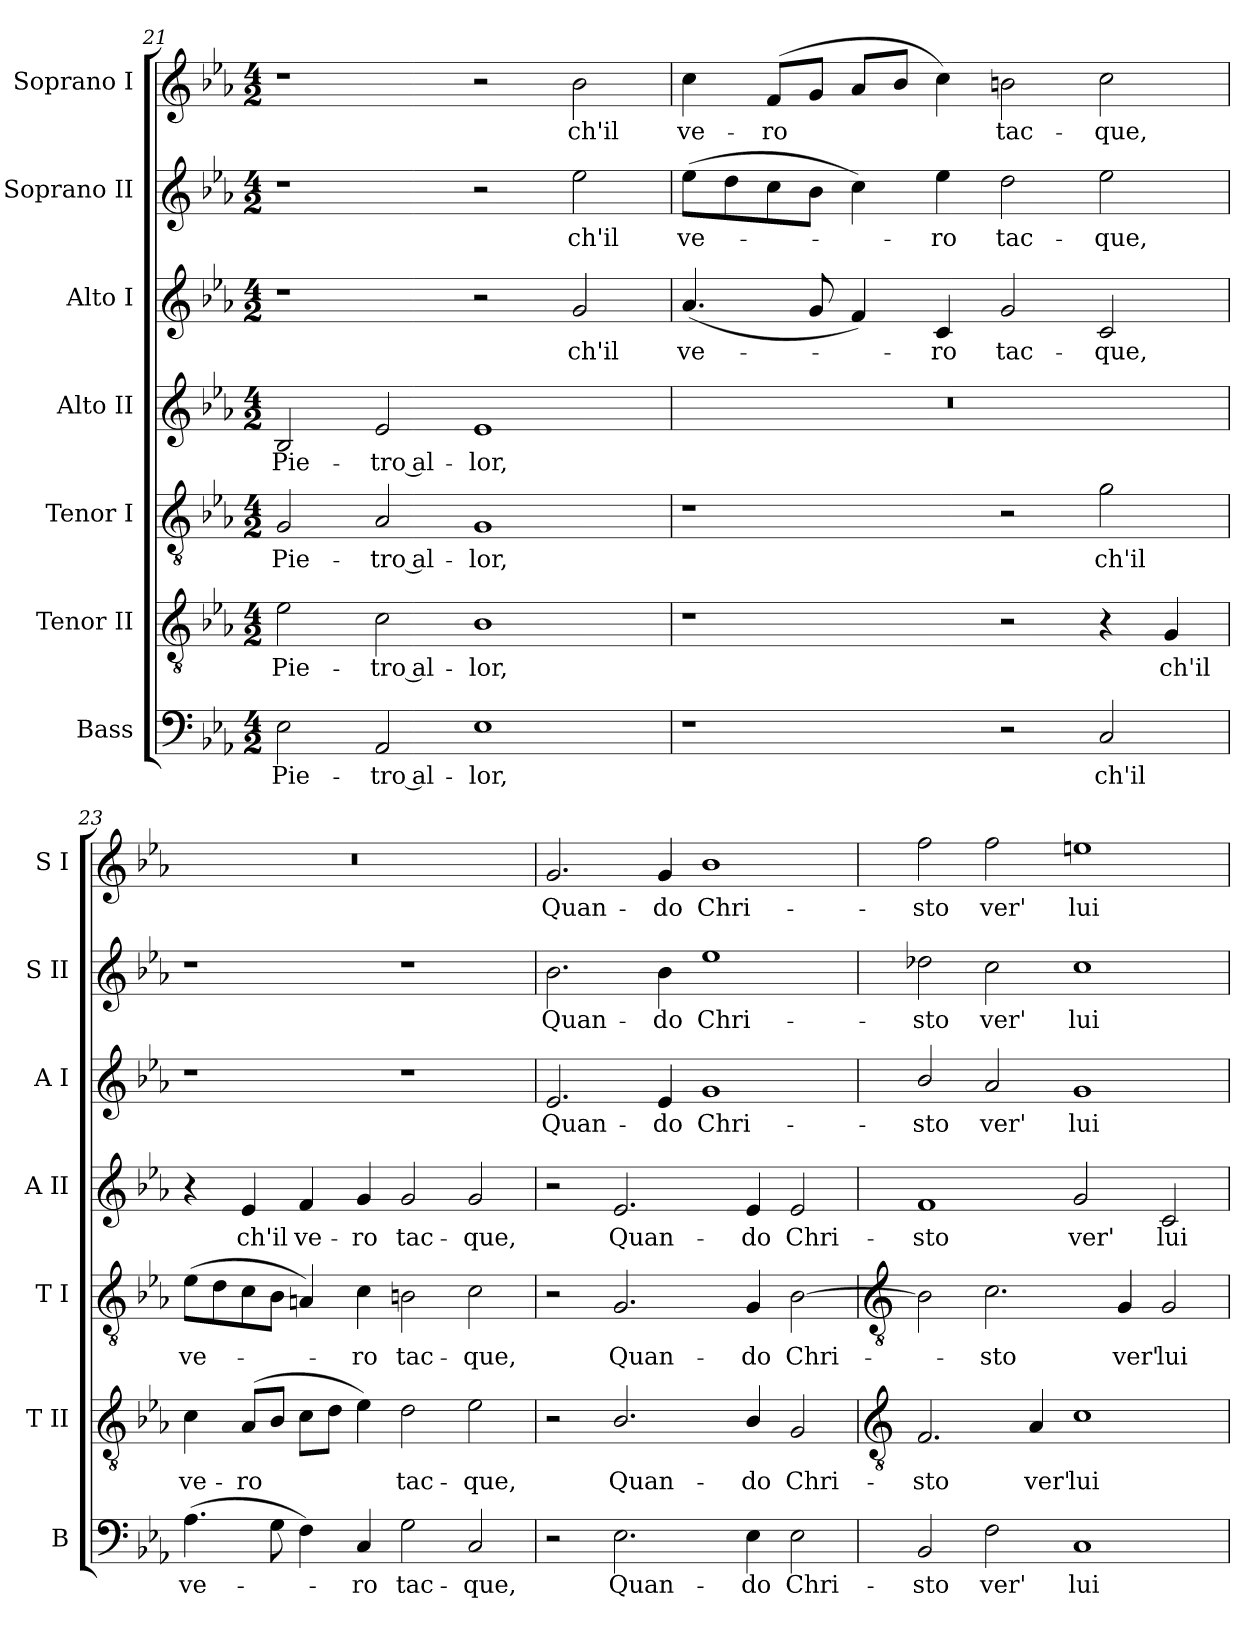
**kern	**text	**kern	**text	**kern	**text	**kern	**text	**kern	**text	**kern	**text	**kern	**text
*part7	*part7	*part6	*part6	*part5	*part5	*part4	*part4	*part3	*part3	*part2	*part2	*part1	*part1
*staff7	*staff7	*staff6	*staff6	*staff5	*staff5	*staff4	*staff4	*staff3	*staff3	*staff2	*staff2	*staff1	*staff1
*I"Bass	*	*I"Tenor II	*	*I"Tenor I	*	*I"Alto II	*	*I"Alto I	*	*I"Soprano II	*	*I"Soprano I	*
*I'B	*	*I'T II	*	*I'T I	*	*I'A II	*	*I'A I	*	*I'S II	*	*I'S I	*
!!LO:LB:g=z
*clefF4	*	*clefGv2	*	*clefGv2	*	*clefG2	*	*clefG2	*	*clefG2	*	*clefG2	*
*k[b-e-a-]	*	*k[b-e-a-]	*	*k[b-e-a-]	*	*k[b-e-a-]	*	*k[b-e-a-]	*	*k[b-e-a-]	*	*k[b-e-a-]	*
*E-:	*	*E-:	*	*E-:	*	*E-:	*	*E-:	*	*E-:	*	*E-:	*
*M4/2	*	*M4/2	*	*M4/2	*	*M4/2	*	*M4/2	*	*M4/2	*	*M4/2	*
=21	=21	=21	=21	=21	=21	=21	=21	=21	=21	=21	=21	=21	=21
!	!LO:LY:b	!	!LO:LY:b	!	!LO:LY:b	!	!LO:LY:b	!	!	!	!	!	!
2E-	Pie-	2e-	Pie-	2G	Pie-	2B-	Pie-	1r	.	1r	.	1r	.
!	!LO:LY:b	!	!LO:LY:b	!	!LO:LY:b	!	!LO:LY:b	!	!	!	!	!	!
2AA-	-tro al-	2c	-tro al-	2A-	-tro al-	2e-	-tro al-	.	.	.	.	.	.
!	!LO:LY:b	!	!LO:LY:b	!	!LO:LY:b	!	!LO:LY:b	!	!	!	!	!	!
1E-	-lor,	1B-	-lor,	1G	-lor,	1e-	-lor,	2r	.	2r	.	2r	.
!	!	!	!	!	!	!	!	!	!LO:LY:b	!	!LO:LY:b	!	!LO:LY:b
.	.	.	.	.	.	.	.	2g	ch'il	2ee-	ch'il	2b-	ch'il
=22	=22	=22	=22	=22	=22	=22	=22	=22	=22	=22	=22	=22	=22
!	!	!	!	!	!	!	!	!	!LO:LY:b	!	!LO:LY:b	!	!LO:LY:b
1r	.	1r	.	1r	.	0r	.	(<4.a-	ve-	(>8ee-L	ve-	4cc	ve-
.	.	.	.	.	.	.	.	.	.	8dd	.	.	.
!	!	!	!	!	!	!	!	!	!	!	!	!	!LO:LY:b
.	.	.	.	.	.	.	.	.	.	8cc	.	(<8fL	-ro
.	.	.	.	.	.	.	.	8g	.	8b-J	.	8gJ	.
.	.	.	.	.	.	.	.	4f)	.	4cc)	.	8a-L	.
.	.	.	.	.	.	.	.	.	.	.	.	8b-J	.
!	!	!	!	!	!	!	!	!	!LO:LY:b	!	!LO:LY:b	!	!
.	.	.	.	.	.	.	.	4c	ro	4ee-	ro	4cc)	.
!	!	!	!	!	!	!	!	!	!LO:LY:b	!	!LO:LY:b	!	!LO:LY:b
2r	.	2r	.	2r	.	.	.	2g	tac-	2dd	tac-	2bn	tac-
!	!LO:LY:b	!	!	!	!LO:LY:b	!	!	!	!LO:LY:b	!	!LO:LY:b	!	!LO:LY:b
2C	ch'il	4r	.	2g	ch'il	.	.	2c	-que,	2ee-	-que,	2cc	-que,
!	!	!	!LO:LY:b	!	!	!	!	!	!	!	!	!	!
.	.	4G	ch'il	.	.	.	.	.	.	.	.	.	.
=23	=23	=23	=23	=23	=23	=23	=23	=23	=23	=23	=23	=23	=23
!	!LO:LY:b	!	!LO:LY:b	!	!LO:LY:b	!	!	!	!	!	!	!	!
(>4.A-	ve-	4c	ve-	(>8e-L	ve-	4r	.	1r	.	1r	.	0r	.
.	.	.	.	8d	.	.	.	.	.	.	.	.	.
!	!	!	!LO:LY:b	!	!	!	!LO:LY:b	!	!	!	!	!	!
.	.	(>8A-L	-ro	8c	.	4e-	ch'il	.	.	.	.	.	.
8G	.	8B-J	.	8B-J	.	.	.	.	.	.	.	.	.
!	!	!	!	!	!	!	!LO:LY:b	!	!	!	!	!	!
4F)	.	8cL	.	4An)	.	4f	ve-	.	.	.	.	.	.
.	.	8dJ	.	.	.	.	.	.	.	.	.	.	.
!	!LO:LY:b	!	!	!	!LO:LY:b	!	!LO:LY:b	!	!	!	!	!	!
4C	ro	4e-)	.	4c	ro	4g	-ro	.	.	.	.	.	.
!	!LO:LY:b	!	!LO:LY:b	!	!LO:LY:b	!	!LO:LY:b	!	!	!	!	!	!
2G	tac-	2d	tac-	2Bn	tac-	2g	tac-	1r	.	1r	.	.	.
!	!LO:LY:b	!	!LO:LY:b	!	!LO:LY:b	!	!LO:LY:b	!	!	!	!	!	!
2C	-que,	2e-	-que,	2c	-que,	2g	-que,	.	.	.	.	.	.
=24	=24	=24	=24	=24	=24	=24	=24	=24	=24	=24	=24	=24	=24
!	!	!	!	!	!	!	!	!	!LO:LY:b	!	!LO:LY:b	!	!LO:LY:b
2r	.	2r	.	2r	.	2r	.	2.e-	Quan-	2.b-	Quan-	2.g	Quan-
!	!LO:LY:b	!	!LO:LY:b	!	!LO:LY:b	!	!LO:LY:b	!	!	!	!	!	!
2.E-	Quan-	2.B-/	Quan-	2.G	Quan-	2.e-	Quan-	.	.	.	.	.	.
!	!	!	!	!	!	!	!	!	!LO:LY:b	!	!LO:LY:b	!	!LO:LY:b
.	.	.	.	.	.	.	.	4e-	-do	4b-	-do	4g	-do
!	!	!	!	!	!	!	!	!	!LO:LY:b	!	!LO:LY:b	!	!LO:LY:b
.	.	.	.	.	.	.	.	1g	Chri-	1ee-	Chri-	1b-	Chri-
!	!LO:LY:b	!	!LO:LY:b	!	!LO:LY:b	!	!LO:LY:b	!	!	!	!	!	!
4E-	-do	4B-/	-do	4G	-do	4e-	-do	.	.	.	.	.	.
!	!LO:LY:b	!	!LO:LY:b	!	!LO:LY:b	!	!LO:LY:b	!	!	!	!	!	!
2E-	Chri-	2G	Chri-	[2B-	Chri-	2e-	Chri-	.	.	.	.	.	.
!!LO:LB:g=z
=25	=25	=25	=25	=25	=25	=25	=25	=25	=25	=25	=25	=25	=25
*	*	*clefGv2	*	*clefGv2	*	*	*	*	*	*	*	*	*
!	!LO:LY:b	!	!LO:LY:b	!	!	!	!LO:LY:b	!	!LO:LY:b	!	!LO:LY:b	!	!LO:LY:b
2BB-	-sto	2.F	-sto	2B-]	.	1f	-sto	2b-/	-sto	2dd-X	-sto	2ff	-sto
!	!LO:LY:b	!	!	!	!LO:LY:b	!	!	!	!LO:LY:b	!	!LO:LY:b	!	!LO:LY:b
2F	ver'	.	.	2.c	sto	.	.	2a-	ver'	2cc	ver'	2ff	ver'
!	!	!	!LO:LY:b	!	!	!	!	!	!	!	!	!	!
.	.	4A-	ver'	.	.	.	.	.	.	.	.	.	.
!	!LO:LY:b	!	!LO:LY:b	!	!	!	!LO:LY:b	!	!LO:LY:b	!	!LO:LY:b	!	!LO:LY:b
1C	lui	1c	lui	.	.	2g	ver'	1g	lui	1cc	lui	1een	lui
!	!	!	!	!	!LO:LY:b	!	!	!	!	!	!	!	!
.	.	.	.	4G	ver'	.	.	.	.	.	.	.	.
!	!	!	!	!	!LO:LY:b	!	!LO:LY:b	!	!	!	!	!	!
.	.	.	.	2G	lui	2c	lui	.	.	.	.	.	.
=	=	=	=	=	=	=	=	=	=	=	=	=	=
*-	*-	*-	*-	*-	*-	*-	*-	*-	*-	*-	*-	*-	*-
